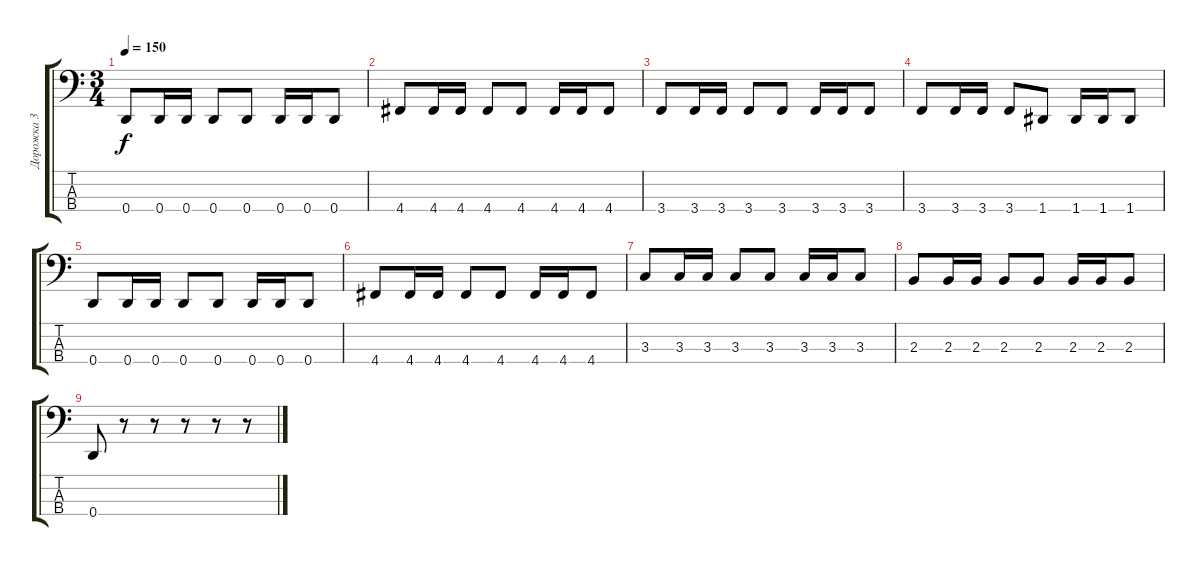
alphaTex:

\track ("Дорожка 3" "Дорожка 3") {instrument electricbassfinger}
\staff {score tabs}
\tuning (G2 D2 A1 D1) {hide}
\ts (3 4)
\tempo 150
\clef f4
\ks c
0.4.8{dy f} 0.4.16 0.4.16 0.4.8 0.4.8 0.4.16 0.4.16 0.4.8 |
4.4.8 4.4.16 4.4.16 4.4.8 4.4.8 4.4.16 4.4.16 4.4.8 |
3.4.8 3.4.16 3.4.16 3.4.8 3.4.8 3.4.16 3.4.16 3.4.8 |
3.4.8 3.4.16 3.4.16 3.4.8 1.4.8 1.4.16 1.4.16 1.4.8 |
0.4.8 0.4.16 0.4.16 0.4.8 0.4.8 0.4.16 0.4.16 0.4.8 |
4.4.8 4.4.16 4.4.16 4.4.8 4.4.8 4.4.16 4.4.16 4.4.8 |
3.3.8 3.3.16 3.3.16 3.3.8 3.3.8 3.3.16 3.3.16 3.3.8 |
2.3.8 2.3.16 2.3.16 2.3.8 2.3.8 2.3.16 2.3.16 2.3.8 |
0.4.8 r.8 r.8 r.8 r.8 r.8
